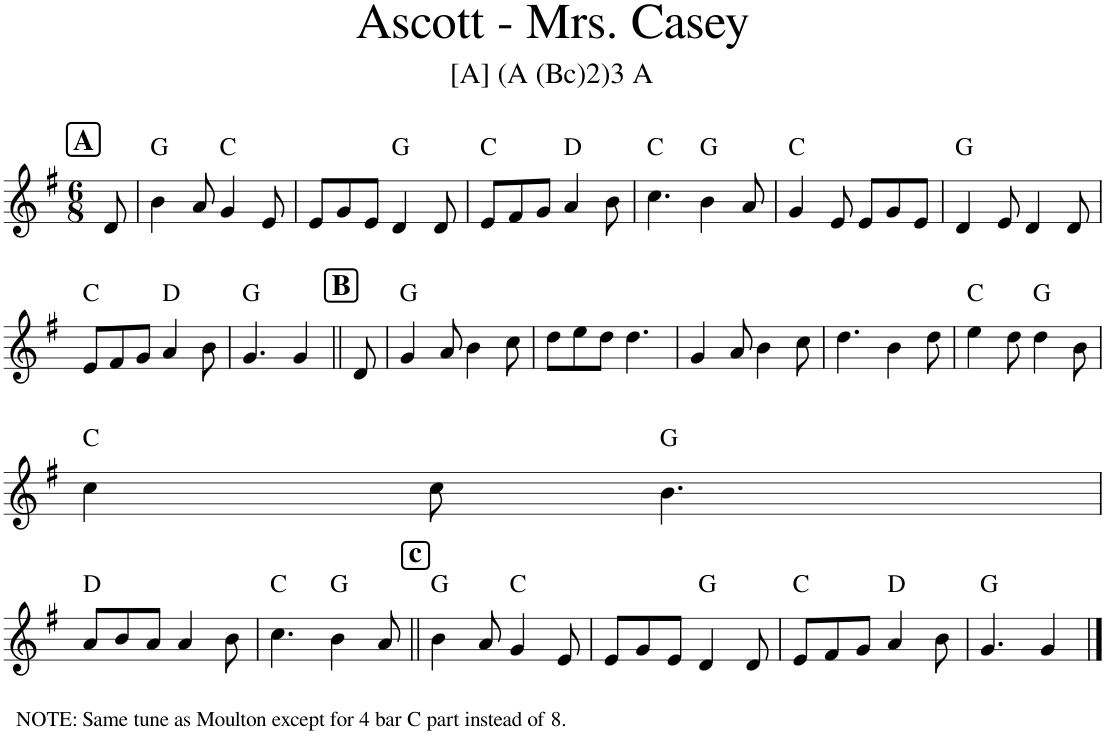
**kern	**harte
*part1	*part1
*staff1	*
*I"Piano	*
*I'Pno.	*
*clefG2	*
*k[f#]	*
*M6/8	*
!!LO:REH:place=s1:a:B:cj:fs=14:t=A
=	=
8d/	.
=1	=1
4b\	G:maj
8a/	.
4g/	C:maj
8e/	.
=2	=2
8e/L	.
8g/	.
8e/J	.
4d/	G:maj
8d/	.
=3	=3
8e/L	C:maj
8f#/	.
8g/J	.
4a/	D:maj
8b\	.
=4	=4
4.cc\	C:maj
4b\	G:maj
8a/	.
=5	=5
4g/	C:maj
8e/	.
8e/L	.
8g/	.
8e/J	.
=6	=6
4d/	G:maj
8e/	.
4d/	.
8d/	.
!!LO:LB:g=z
=7	=7
8e/L	C:maj
8f#/	.
8g/J	.
4a/	D:maj
8b\	.
=8	=8
4.g/	G:maj
4g/	.
!!LO:REH:place=s1:a:B:cj:fs=14:t=B
=9||	=9||
8d/	.
=10	=10
4g/	G:maj
8a/	.
4b\	.
8cc\	.
=11	=11
8dd\L	.
8ee\	.
8dd\J	.
4.dd\	.
=12	=12
4g/	.
8a/	.
4b\	.
8cc\	.
=13	=13
4.dd\	.
4b\	.
8dd\	.
=14	=14
4ee\	C:maj
8dd\	.
4dd\	G:maj
8b\	.
!!LO:LB:g=z
=15	=15
4cc\	C:maj
8cc\	.
4.b\	G:maj
!!LO:LB:g=z
=16	=16
8a/L	D:maj
8b/	.
8a/J	.
4a/	.
8b\	.
=17	=17
4.cc\	C:maj
4b\	G:maj
8a/	.
!!LO:REH:place=s1:a:B:cj:fs=14:t=c
=18||	=18||
!LO:TX:b:t=NOTE&colon; Same tune as Moulton except for 4 bar C part instead of 8.	!
4b\	G:maj
8a/	.
4g/	C:maj
8e/	.
=19	=19
8e/L	.
8g/	.
8e/J	.
4d/	G:maj
8d/	.
=20	=20
8e/L	C:maj
8f#/	.
8g/J	.
4a/	D:maj
8b\	.
=21	=21
4.g/	G:maj
4g/	.
==	==
*-	*-
